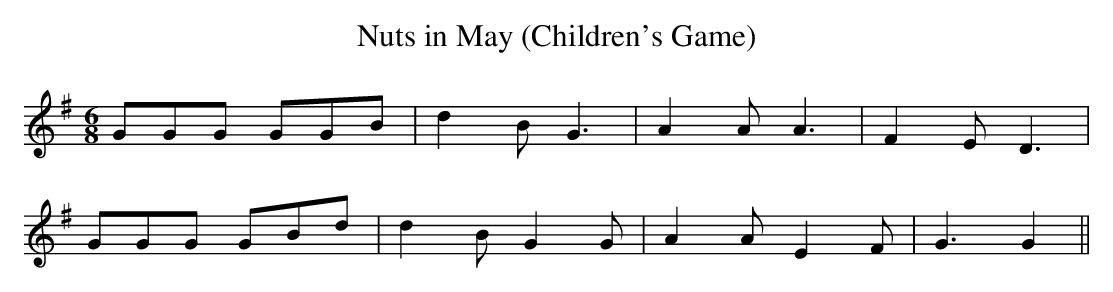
X:1
T:Nuts in May (Children's Game)
M:6/8
L:1/8
K:G
GGG GGB | d2 B G3 | A2 A A3 | F2 E D3 |
GGG GBd | d2 B G2 G | A2 A E2 F | G3 G2 ||
